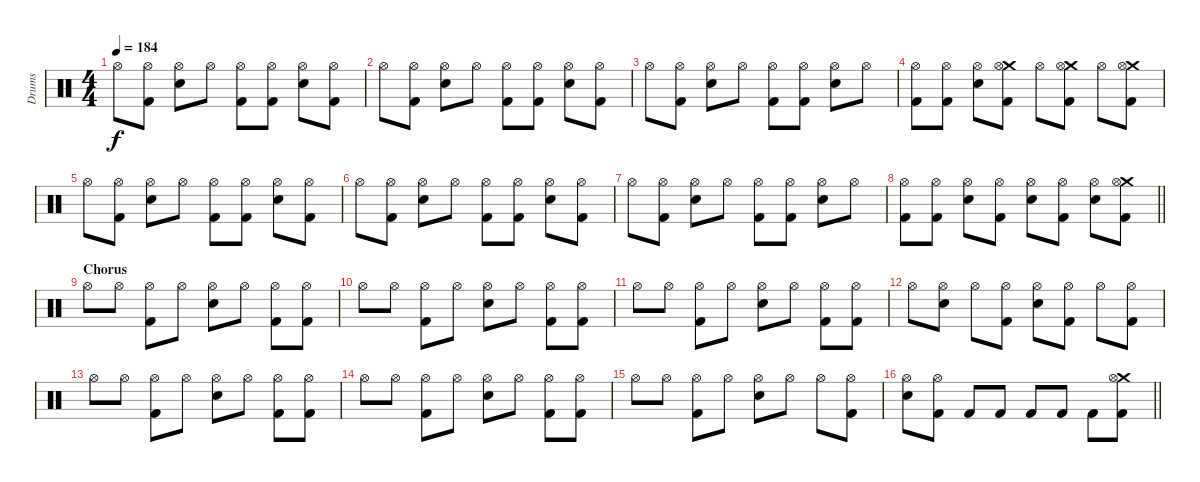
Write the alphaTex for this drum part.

\track ("Drums" "Drums") {instrument percussion}
\staff {score}
\articulation defaults
\ts (4 4)
\tempo 184
\clef neutral
\ks c "Hi-Hat (open)".8{dy f}
("Hi-Hat (open)" "Kick (hit) 2").8 ("Hi-Hat (open)" "Electric Snare (hit)").8 "Hi-Hat (open)".8 ("Hi-Hat (open)" "Kick (hit) 2").8 ("Hi-Hat (open)" "Kick (hit) 2").8 ("Hi-Hat (open)" "Electric Snare (hit)").8 ("Hi-Hat (open)" "Kick (hit) 2").8 |
"Hi-Hat (open)".8 ("Hi-Hat (open)" "Kick (hit) 2").8 ("Hi-Hat (open)" "Electric Snare (hit)").8 "Hi-Hat (open)".8 ("Hi-Hat (open)" "Kick (hit) 2").8 ("Hi-Hat (open)" "Kick (hit) 2").8 ("Hi-Hat (open)" "Electric Snare (hit)").8 ("Hi-Hat (open)" "Kick (hit) 2").8 |
"Hi-Hat (open)".8 ("Hi-Hat (open)" "Kick (hit) 2").8 ("Hi-Hat (open)" "Electric Snare (hit)").8 "Hi-Hat (open)".8 ("Hi-Hat (open)" "Kick (hit) 2").8 ("Hi-Hat (open)" "Kick (hit) 2").8 ("Hi-Hat (open)" "Electric Snare (hit)").8 "Hi-Hat (open)".8 |
("Hi-Hat (open)" "Kick (hit) 2").8 ("Hi-Hat (open)" "Kick (hit) 2").8 ("Hi-Hat (open)" "Electric Snare (hit)").8 ("Crash medium (hit)" "Hi-Hat (open)" "Kick (hit) 2").8 "Hi-Hat (open)".8 ("Crash medium (hit)" "Hi-Hat (open)" "Kick (hit) 2").8 "Hi-Hat (open)".8 ("Crash medium (hit)" "Hi-Hat (open)" "Kick (hit) 2").8 |
"Hi-Hat (open)".8 ("Hi-Hat (open)" "Kick (hit) 2").8 ("Hi-Hat (open)" "Electric Snare (hit)").8 "Hi-Hat (open)".8 ("Hi-Hat (open)" "Kick (hit) 2").8 ("Hi-Hat (open)" "Kick (hit) 2").8 ("Hi-Hat (open)" "Electric Snare (hit)").8 ("Hi-Hat (open)" "Kick (hit) 2").8 |
"Hi-Hat (open)".8 ("Hi-Hat (open)" "Kick (hit) 2").8 ("Hi-Hat (open)" "Electric Snare (hit)").8 "Hi-Hat (open)".8 ("Hi-Hat (open)" "Kick (hit) 2").8 ("Hi-Hat (open)" "Kick (hit) 2").8 ("Hi-Hat (open)" "Electric Snare (hit)").8 ("Hi-Hat (open)" "Kick (hit) 2").8 |
"Hi-Hat (open)".8 ("Hi-Hat (open)" "Kick (hit) 2").8 ("Hi-Hat (open)" "Electric Snare (hit)").8 "Hi-Hat (open)".8 ("Hi-Hat (open)" "Kick (hit) 2").8 ("Hi-Hat (open)" "Kick (hit) 2").8 ("Hi-Hat (open)" "Electric Snare (hit)").8 "Hi-Hat (open)".8 |
\barLineRight lightlight
("Hi-Hat (open)" "Kick (hit) 2").8 ("Hi-Hat (open)" "Kick (hit) 2").8 ("Hi-Hat (open)" "Electric Snare (hit)").8 ("Hi-Hat (open)" "Kick (hit) 2").8 ("Hi-Hat (open)" "Electric Snare (hit)").8 ("Hi-Hat (open)" "Kick (hit) 2").8 ("Hi-Hat (open)" "Electric Snare (hit)").8 ("Crash medium (hit)" "Hi-Hat (open)" "Kick (hit) 2").8 |
\section ("" "Chorus")
"Hi-Hat (open)".8 "Hi-Hat (open)".8 ("Hi-Hat (open)" "Kick (hit) 2").8 "Hi-Hat (open)".8 ("Hi-Hat (open)" "Electric Snare (hit)").8 "Hi-Hat (open)".8 ("Hi-Hat (open)" "Kick (hit) 2").8 ("Hi-Hat (open)" "Kick (hit) 2").8 |
"Hi-Hat (open)".8 "Hi-Hat (open)".8 ("Hi-Hat (open)" "Kick (hit) 2").8 "Hi-Hat (open)".8 ("Hi-Hat (open)" "Electric Snare (hit)").8 "Hi-Hat (open)".8 ("Hi-Hat (open)" "Kick (hit) 2").8 ("Hi-Hat (open)" "Kick (hit) 2").8 |
"Hi-Hat (open)".8 "Hi-Hat (open)".8 ("Hi-Hat (open)" "Kick (hit) 2").8 "Hi-Hat (open)".8 ("Hi-Hat (open)" "Electric Snare (hit)").8 "Hi-Hat (open)".8 ("Hi-Hat (open)" "Kick (hit) 2").8 ("Hi-Hat (open)" "Kick (hit) 2").8 |
"Hi-Hat (open)".8 ("Hi-Hat (open)" "Electric Snare (hit)").8 "Hi-Hat (open)".8 ("Hi-Hat (open)" "Kick (hit) 2").8 ("Hi-Hat (open)" "Electric Snare (hit)").8 ("Hi-Hat (open)" "Kick (hit) 2").8 "Hi-Hat (open)".8 ("Hi-Hat (open)" "Kick (hit) 2").8 |
"Hi-Hat (open)".8 "Hi-Hat (open)".8 ("Hi-Hat (open)" "Kick (hit) 2").8 "Hi-Hat (open)".8 ("Hi-Hat (open)" "Electric Snare (hit)").8 "Hi-Hat (open)".8 ("Hi-Hat (open)" "Kick (hit) 2").8 ("Hi-Hat (open)" "Kick (hit) 2").8 |
"Hi-Hat (open)".8 "Hi-Hat (open)".8 ("Hi-Hat (open)" "Kick (hit) 2").8 "Hi-Hat (open)".8 ("Hi-Hat (open)" "Electric Snare (hit)").8 "Hi-Hat (open)".8 ("Hi-Hat (open)" "Kick (hit) 2").8 ("Hi-Hat (open)" "Kick (hit) 2").8 |
"Hi-Hat (open)".8 "Hi-Hat (open)".8 ("Hi-Hat (open)" "Kick (hit) 2").8 "Hi-Hat (open)".8 ("Hi-Hat (open)" "Electric Snare (hit)").8 "Hi-Hat (open)".8 "Hi-Hat (open)".8 ("Hi-Hat (open)" "Kick (hit) 2").8 |
\barLineRight lightlight
("Hi-Hat (open)" "Electric Snare (hit)").8 ("Hi-Hat (open)" "Kick (hit) 2").8 "Kick (hit) 2".8 "Kick (hit) 2".8 "Kick (hit) 2".8 "Kick (hit) 2".8 "Kick (hit) 2".8 ("Crash medium (hit)" "Hi-Hat (open)" "Kick (hit) 2").8
